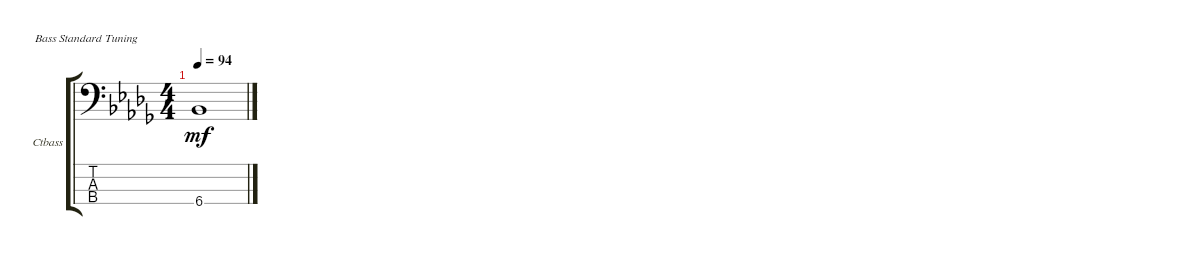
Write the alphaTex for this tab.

\bracketExtendMode groupsimilarinstruments
\firstSystemTrackNameOrientation horizontal
\otherSystemsTrackNameOrientation horizontal
\track ("Contrabass" "Ctbass") {instrument contrabass}
\staff {score tabs}
\tuning (G2 D2 A1 E1)
\ts (4 4)
\tempo 94
\clef f4
\ks bbminor
6.4{t}.1{dy mf}
